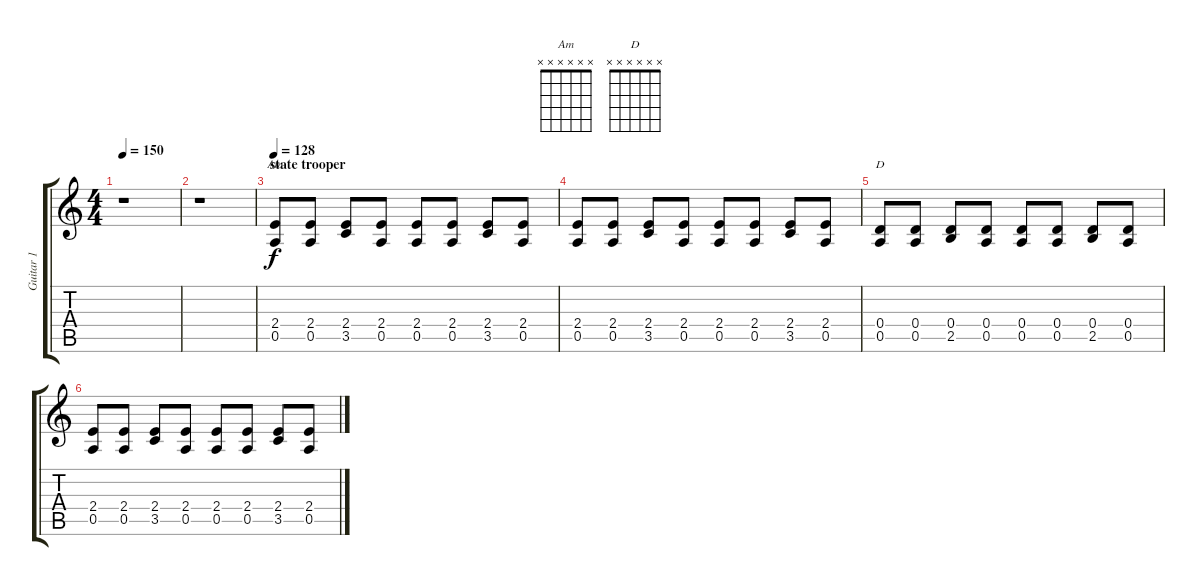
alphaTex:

\track ("Guitar 1" "Guitar 1") {instrument acousticguitarsteel}
\staff {score tabs}
\tuning (E4 B3 G3 D3 A2 E2) {hide}
\chord ("Am" x x x x x x) {firstfret 0}
\chord ("D" x x x x x x) {firstfret 0}
\ts (4 4)
\tempo 150
\clef g2
\ks c
r.1{dy f} |
r.1 |
\section ("" "state trooper")
\tempo 128
(2.4 0.5).8{ch "Am" volume 9} (2.4 0.5).8 (2.4 3.5).8 (2.4 0.5).8 (2.4 0.5).8 (2.4 0.5).8 (2.4 3.5).8 (2.4 0.5).8 |
(2.4 0.5).8 (2.4 0.5).8 (2.4 3.5).8 (2.4 0.5).8 (2.4 0.5).8 (2.4 0.5).8 (2.4 3.5).8 (2.4 0.5).8 |
(0.4 0.5).8{ch "D"} (0.4 0.5).8 (0.4 2.5).8 (0.4 0.5).8 (0.4 0.5).8 (0.4 0.5).8 (0.4 2.5).8 (0.4 0.5).8 |
(2.4 0.5).8 (2.4 0.5).8 (2.4 3.5).8 (2.4 0.5).8 (2.4 0.5).8 (2.4 0.5).8 (2.4 3.5).8 (2.4 0.5).8
